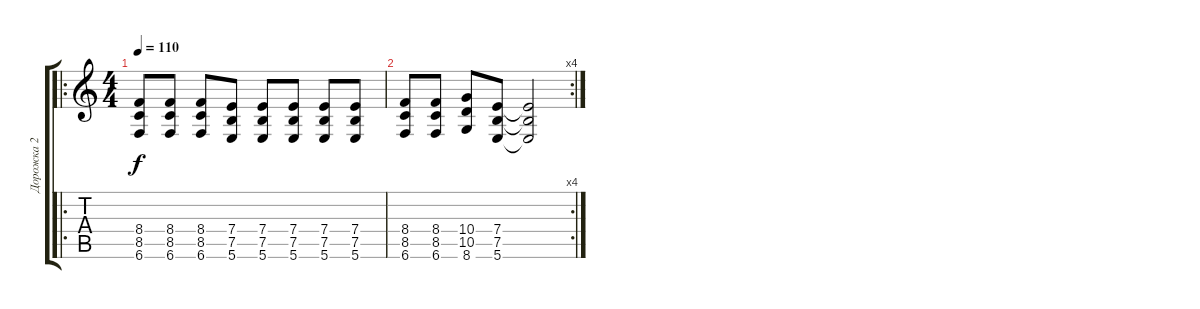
\track ("Дорожка 2" "Дорожка 2") {instrument distortionguitar}
\staff {score tabs}
\tuning (B3 Gb3 D3 A2 E2 B1) {hide}
\ro
\ts (4 4)
\tempo 110
\clef g2
\ks c
(8.4 8.5 6.6).8{dy f} (8.4 8.5 6.6).8 (8.4 8.5 6.6).8 (7.4 7.5 5.6).8 (7.4 7.5 5.6).8 (7.4 7.5 5.6).8 (7.4 7.5 5.6).8 (7.4 7.5 5.6).8 |
\rc 4
(8.4 8.5 6.6).8 (8.4 8.5 6.6).8 (10.4 10.5 8.6).8 (7.4 7.5 5.6).8 (7.4{t} 7.5{t} 5.6{t}).2
